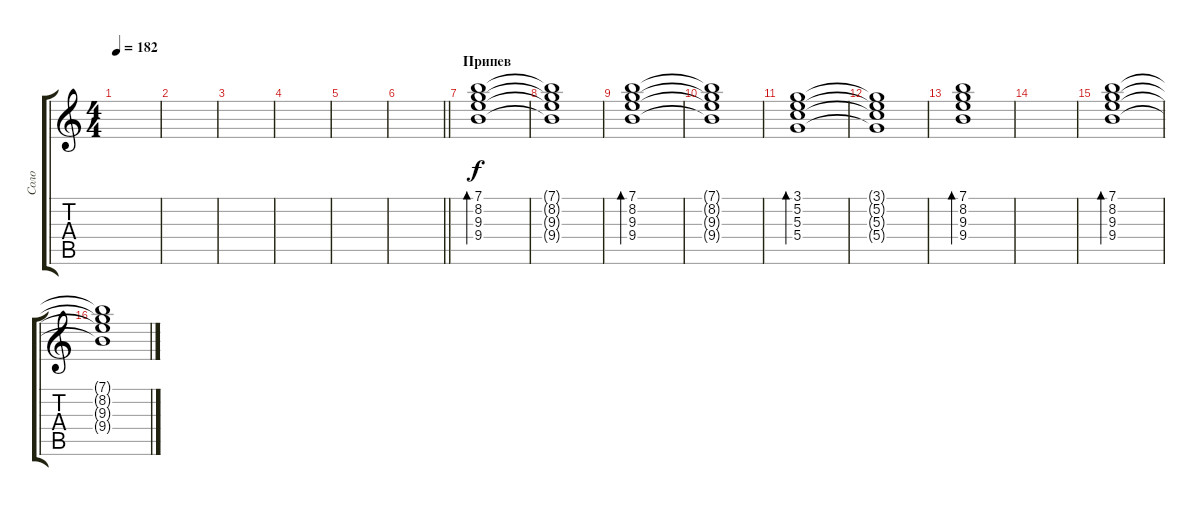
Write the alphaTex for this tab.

\track ("Соло" "Соло") {instrument electricguitarclean}
\staff {score tabs}
\tuning (E4 B3 G3 D3 A2 E2) {hide}
\ts (4 4)
\tempo 182
\clef g2
\ks c
|
|
|
|
|
\barLineRight lightlight
|
\section ("" "Припев")
(7.1 8.2 9.3 9.4).1{bd 240} |
(7.1{t} 8.2{t} 9.3{t} 9.4{t}).1 |
(7.1 8.2 9.3 9.4).1{bd 240} |
(7.1{t} 8.2{t} 9.3{t} 9.4{t}).1 |
(3.1 5.2 5.3 5.4).1{bd 240} |
(3.1{t} 5.2{t} 5.3{t} 5.4{t}).1 |
(7.1 8.2 9.3 9.4).1{bd 240} |
|
(7.1 8.2 9.3 9.4).1{bd 240} |
(7.1{t} 8.2{t} 9.3{t} 9.4{t}).1
